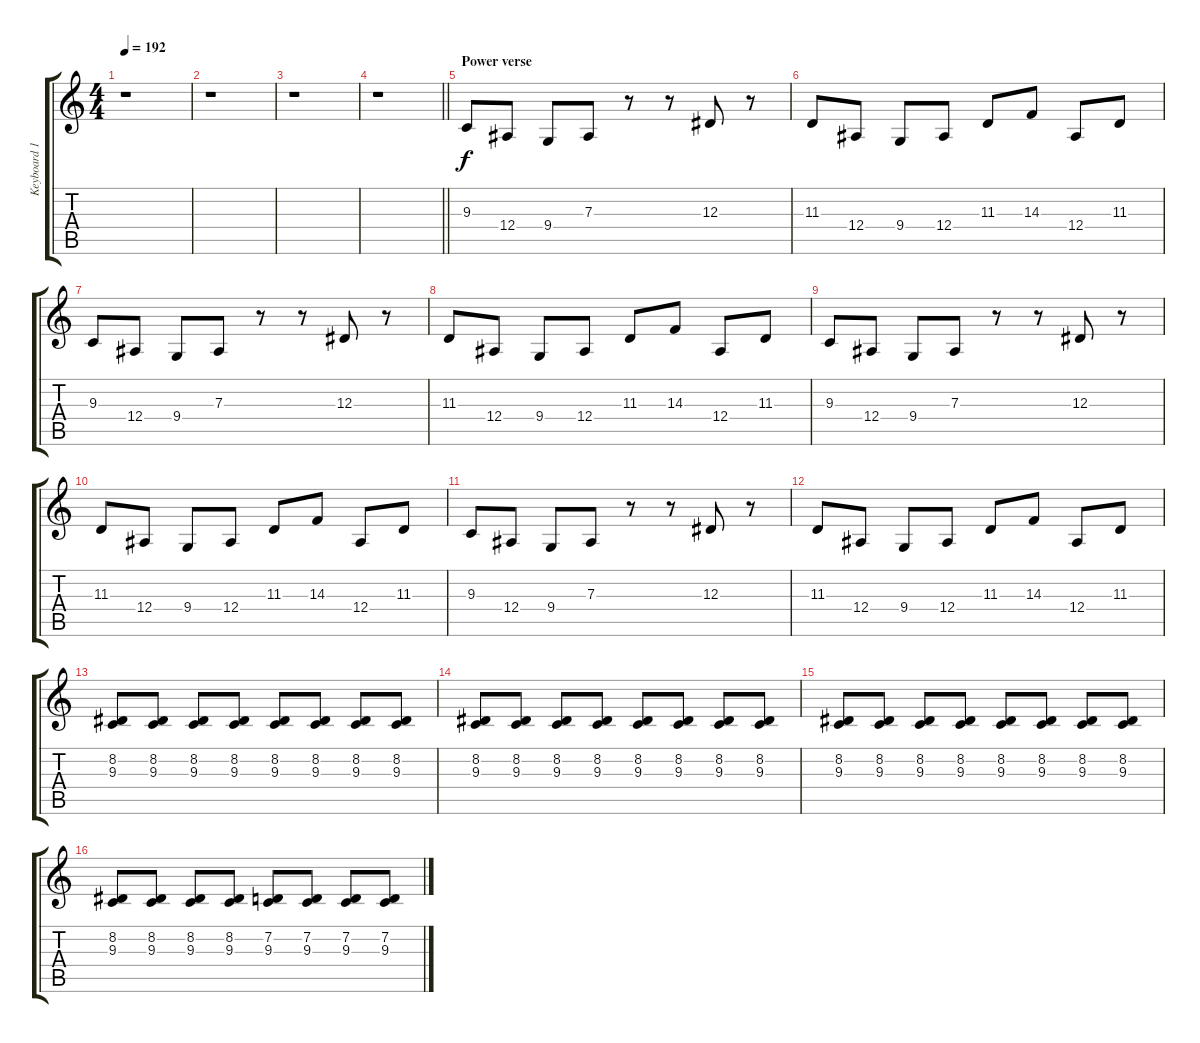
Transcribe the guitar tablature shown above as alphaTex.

\track ("Keyboard 1" "Keyboard 1") {instrument lead2sawtooth}
\staff {score tabs}
\tuning (C4 G3 Eb3 Bb2 F2 C2) {hide}
\ts (4 4)
\tempo 192
\clef g2
\ks c
r.1{dy f} |
r.1 |
r.1 |
\barLineRight lightlight
r.1 |
\section ("" "Power verse")
9.3.8{volume 15} 12.4.8 9.4.8 7.3.8 r.8 r.8 12.3.8 r.8 |
11.3.8 12.4.8 9.4.8 12.4.8 11.3.8 14.3.8 12.4.8 11.3.8 |
9.3.8 12.4.8 9.4.8 7.3.8 r.8 r.8 12.3.8 r.8 |
11.3.8 12.4.8 9.4.8 12.4.8 11.3.8 14.3.8 12.4.8 11.3.8 |
9.3.8 12.4.8 9.4.8 7.3.8 r.8 r.8 12.3.8 r.8 |
11.3.8 12.4.8 9.4.8 12.4.8 11.3.8 14.3.8 12.4.8 11.3.8 |
9.3.8 12.4.8 9.4.8 7.3.8 r.8 r.8 12.3.8 r.8 |
11.3.8 12.4.8 9.4.8 12.4.8 11.3.8 14.3.8 12.4.8 11.3.8 |
(8.2 9.3).8{volume 8} (8.2 9.3).8 (8.2 9.3).8 (8.2 9.3).8 (8.2 9.3).8 (8.2 9.3).8 (8.2 9.3).8 (8.2 9.3).8 |
(8.2 9.3).8 (8.2 9.3).8 (8.2 9.3).8 (8.2 9.3).8 (8.2 9.3).8 (8.2 9.3).8 (8.2 9.3).8 (8.2 9.3).8 |
(8.2 9.3).8 (8.2 9.3).8 (8.2 9.3).8 (8.2 9.3).8 (8.2 9.3).8 (8.2 9.3).8 (8.2 9.3).8 (8.2 9.3).8 |
(8.2 9.3).8 (8.2 9.3).8 (8.2 9.3).8 (8.2 9.3).8{balance 0} (7.2 9.3).8{balance 16} (7.2 9.3).8{balance 8} (7.2 9.3).8 (7.2 9.3).8
